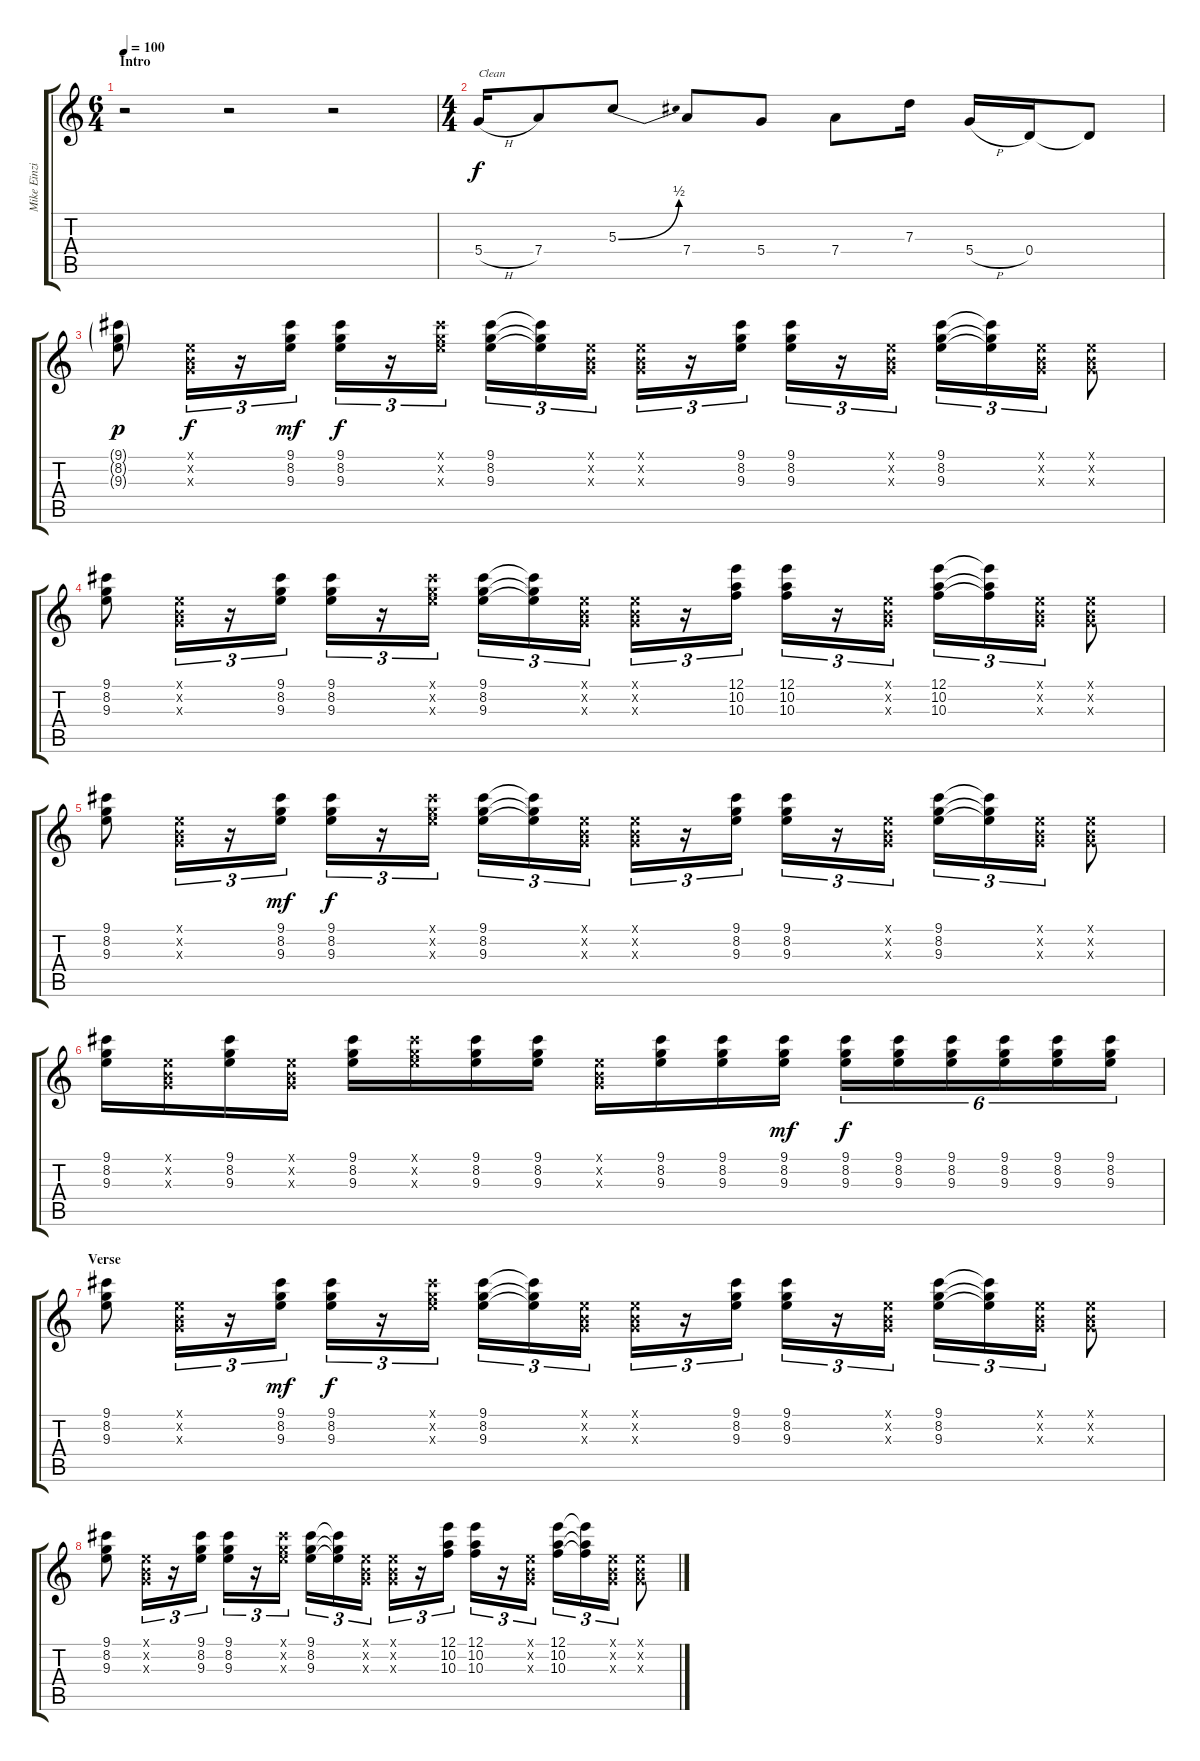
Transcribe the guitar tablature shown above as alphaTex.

\track ("Mike Einziger - Guitar" "Mike Einzi") {instrument electricguitarclean}
\staff {score tabs}
\tuning (E4 B3 G3 D3 A2 E2) {hide}
\ts (6 4)
\section ("" "Intro")
\tempo 100
\clef g2
\ks c
r.2{dy f instrument electricguitarclean} r.2 r.2 |
\ts (4 4)
5.4{h}.16{txt "Clean" instrument electricguitarclean} 7.4.8 5.3{be (bend 0 0 60 2)}.8 7.4.8 5.4.8 7.4.8 7.3.16 5.4{h}.16 0.4.16 0.4{t}.8 |
(9.1{g} 8.2{g} 9.3{g}).8{dy p} (0.1{x} 0.2{x} 0.3{x}).16{tu (3 2) dy f} r.16{tu (3 2)} (9.1 8.2 9.3).16{tu (3 2) dy mf} (9.1 8.2 9.3).16{tu (3 2) dy f} r.16{tu (3 2)} (9.1{x} 8.2{x} 9.3{x}).16{tu (3 2)} (9.1 8.2 9.3).16{tu (3 2)} (9.1{t} 8.2{t} 9.3{t}).16{tu (3 2)} (0.1{x} 0.2{x} 0.3{x}).16{tu (3 2)} (0.1{x} 0.2{x} 0.3{x}).16{tu (3 2)} r.16{tu (3 2)} (9.1 8.2 9.3).16{tu (3 2)} (9.1 8.2 9.3).16{tu (3 2)} r.16{tu (3 2)} (0.1{x} 0.2{x} 0.3{x}).16{tu (3 2)} (9.1 8.2 9.3).16{tu (3 2)} (9.1{t} 8.2{t} 9.3{t}).16{tu (3 2)} (0.1{x} 0.2{x} 0.3{x}).16{tu (3 2)} (0.1{x} 0.2{x} 0.3{x}).8 |
(9.1 8.2 9.3).8 (0.1{x} 0.2{x} 0.3{x}).16{tu (3 2)} r.16{tu (3 2)} (9.1 8.2 9.3).16{tu (3 2)} (9.1 8.2 9.3).16{tu (3 2)} r.16{tu (3 2)} (9.1{x} 8.2{x} 9.3{x}).16{tu (3 2)} (9.1 8.2 9.3).16{tu (3 2)} (9.1{t} 8.2{t} 9.3{t}).16{tu (3 2)} (0.1{x} 0.2{x} 0.3{x}).16{tu (3 2)} (0.1{x} 0.2{x} 0.3{x}).16{tu (3 2)} r.16{tu (3 2)} (12.1 10.2 10.3).16{tu (3 2)} (12.1 10.2 10.3).16{tu (3 2)} r.16{tu (3 2)} (0.1{x} 0.2{x} 0.3{x}).16{tu (3 2)} (12.1 10.2 10.3).16{tu (3 2)} (12.1{t} 10.2{t} 10.3{t}).16{tu (3 2)} (0.1{x} 0.2{x} 0.3{x}).16{tu (3 2)} (0.1{x} 0.2{x} 0.3{x}).8 |
(9.1 8.2 9.3).8 (0.1{x} 0.2{x} 0.3{x}).16{tu (3 2)} r.16{tu (3 2)} (9.1 8.2 9.3).16{tu (3 2) dy mf} (9.1 8.2 9.3).16{tu (3 2) dy f} r.16{tu (3 2)} (9.1{x} 8.2{x} 9.3{x}).16{tu (3 2)} (9.1 8.2 9.3).16{tu (3 2)} (9.1{t} 8.2{t} 9.3{t}).16{tu (3 2)} (0.1{x} 0.2{x} 0.3{x}).16{tu (3 2)} (0.1{x} 0.2{x} 0.3{x}).16{tu (3 2)} r.16{tu (3 2)} (9.1 8.2 9.3).16{tu (3 2)} (9.1 8.2 9.3).16{tu (3 2)} r.16{tu (3 2)} (0.1{x} 0.2{x} 0.3{x}).16{tu (3 2)} (9.1 8.2 9.3).16{tu (3 2)} (9.1{t} 8.2{t} 9.3{t}).16{tu (3 2)} (0.1{x} 0.2{x} 0.3{x}).16{tu (3 2)} (0.1{x} 0.2{x} 0.3{x}).8 |
(9.1 8.2 9.3).16 (0.1{x} 0.2{x} 0.3{x}).16 (9.1 8.2 9.3).16 (0.1{x} 0.2{x} 0.3{x}).16 (9.1 8.2 9.3).16 (9.1{x} 8.2{x} 9.3{x}).16 (9.1 8.2 9.3).16 (9.1 8.2 9.3).16 (0.1{x} 0.2{x} 0.3{x}).16 (9.1 8.2 9.3).16 (9.1 8.2 9.3).16 (9.1 8.2 9.3).16{dy mf} (9.1 8.2 9.3).16{tu (6 4) dy f} (9.1 8.2 9.3).16{tu (6 4)} (9.1 8.2 9.3).16{tu (6 4)} (9.1 8.2 9.3).16{tu (6 4)} (9.1 8.2 9.3).16{tu (6 4)} (9.1 8.2 9.3).16{tu (6 4)} |
\section ("" "Verse")
(9.1 8.2 9.3).8 (0.1{x} 0.2{x} 0.3{x}).16{tu (3 2)} r.16{tu (3 2)} (9.1 8.2 9.3).16{tu (3 2) dy mf} (9.1 8.2 9.3).16{tu (3 2) dy f} r.16{tu (3 2)} (9.1{x} 8.2{x} 9.3{x}).16{tu (3 2)} (9.1 8.2 9.3).16{tu (3 2)} (9.1{t} 8.2{t} 9.3{t}).16{tu (3 2)} (0.1{x} 0.2{x} 0.3{x}).16{tu (3 2)} (0.1{x} 0.2{x} 0.3{x}).16{tu (3 2)} r.16{tu (3 2)} (9.1 8.2 9.3).16{tu (3 2)} (9.1 8.2 9.3).16{tu (3 2)} r.16{tu (3 2)} (0.1{x} 0.2{x} 0.3{x}).16{tu (3 2)} (9.1 8.2 9.3).16{tu (3 2)} (9.1{t} 8.2{t} 9.3{t}).16{tu (3 2)} (0.1{x} 0.2{x} 0.3{x}).16{tu (3 2)} (0.1{x} 0.2{x} 0.3{x}).8 |
(9.1 8.2 9.3).8 (0.1{x} 0.2{x} 0.3{x}).16{tu (3 2)} r.16{tu (3 2)} (9.1 8.2 9.3).16{tu (3 2)} (9.1 8.2 9.3).16{tu (3 2)} r.16{tu (3 2)} (9.1{x} 8.2{x} 9.3{x}).16{tu (3 2)} (9.1 8.2 9.3).16{tu (3 2)} (9.1{t} 8.2{t} 9.3{t}).16{tu (3 2)} (0.1{x} 0.2{x} 0.3{x}).16{tu (3 2)} (0.1{x} 0.2{x} 0.3{x}).16{tu (3 2)} r.16{tu (3 2)} (12.1 10.2 10.3).16{tu (3 2)} (12.1 10.2 10.3).16{tu (3 2)} r.16{tu (3 2)} (0.1{x} 0.2{x} 0.3{x}).16{tu (3 2)} (12.1 10.2 10.3).16{tu (3 2)} (12.1{t} 10.2{t} 10.3{t}).16{tu (3 2)} (0.1{x} 0.2{x} 0.3{x}).16{tu (3 2)} (0.1{x} 0.2{x} 0.3{x}).8
